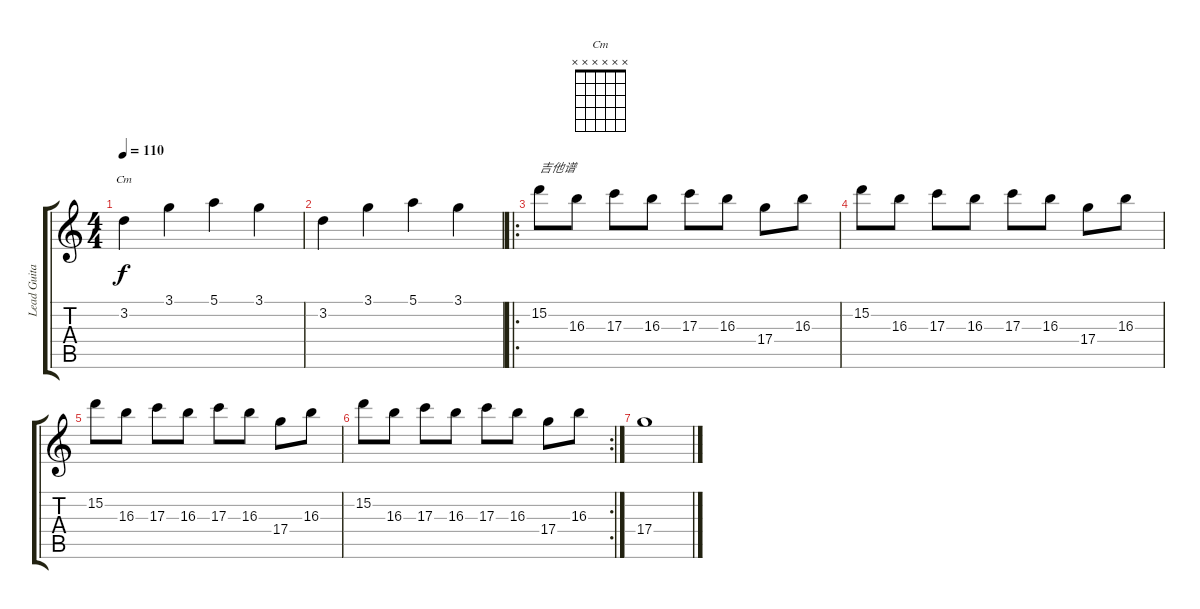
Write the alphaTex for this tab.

\track ("Lead Guitar" "Lead Guita") {instrument acousticguitarsteel}
\staff {score tabs}
\tuning (E4 B3 G3 D3 A2 E2) {hide}
\chord ("Cm" x x x x x x)
\ts (4 4)
\tempo 110
\clef g2
\ks c
3.2.4{ch "Cm" dy f} 3.1.4 5.1.4 3.1.4 |
3.2.4 3.1.4 5.1.4 3.1.4 |
\ro
15.2.8{txt "吉他谱"} 16.3.8 17.3.8 16.3.8 17.3.8 16.3.8 17.4.8 16.3.8 |
15.2.8 16.3.8 17.3.8 16.3.8 17.3.8 16.3.8 17.4.8 16.3.8 |
15.2.8 16.3.8 17.3.8 16.3.8 17.3.8 16.3.8 17.4.8 16.3.8 |
\rc 2
15.2.8 16.3.8 17.3.8 16.3.8 17.3.8 16.3.8 17.4.8 16.3.8 |
17.4.1
